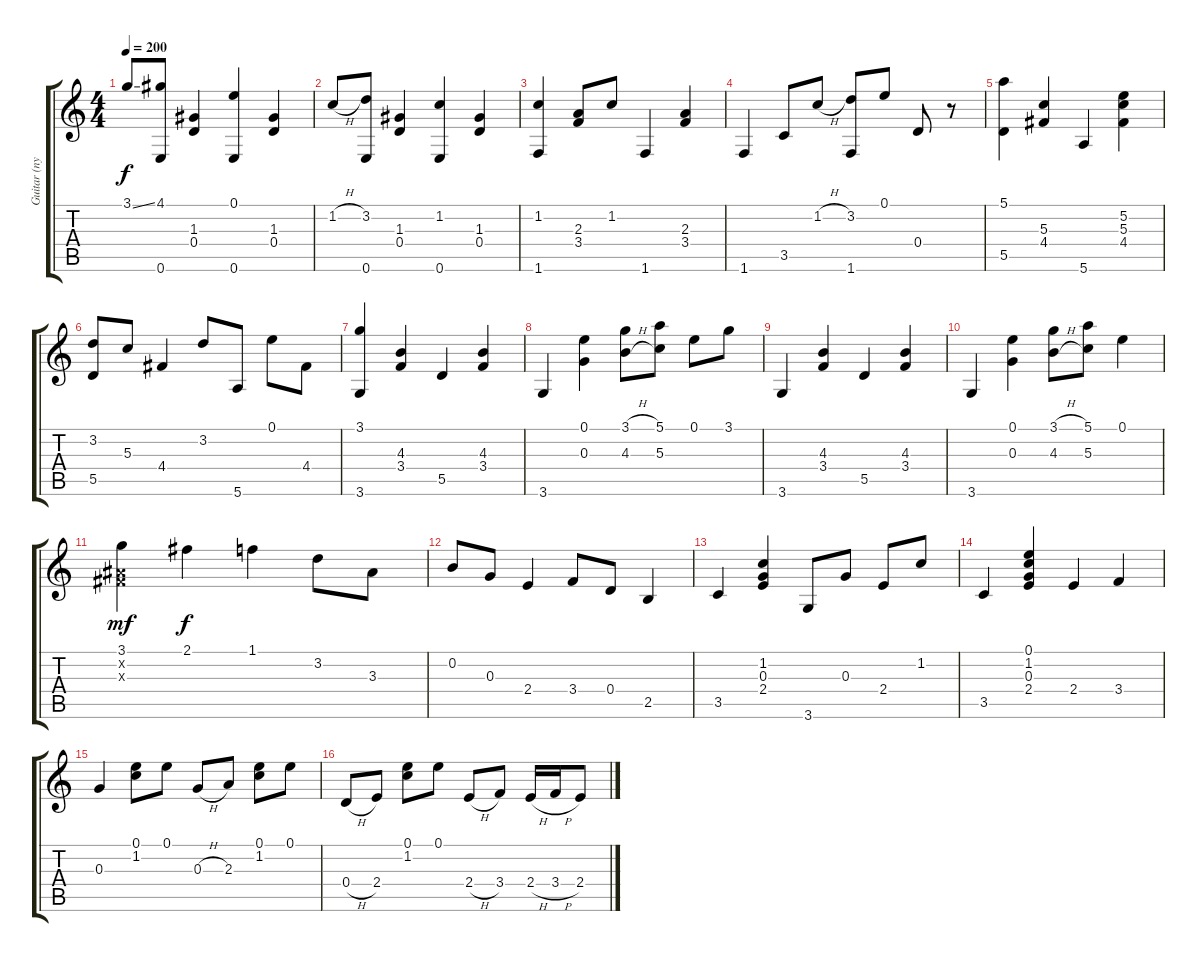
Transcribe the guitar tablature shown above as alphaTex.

\track ("Guitar (nylon)" "Guitar (ny") {instrument acousticguitarnylon}
\staff {score tabs}
\tuning (E4 B3 G3 D3 A2 E2) {hide}
\ts (4 4)
\tempo 200
\clef g2
\ks c
3.1{ss}.8{dy f} (4.1 0.6).8 (1.3 0.4).4 (0.1 0.6).4 (1.3 0.4).4 |
1.2{h}.8 (3.2 0.6).8 (1.3 0.4).4 (1.2 0.6).4 (1.3 0.4).4 |
(1.2 1.6).4 (2.3 3.4).8 1.2.8 1.6.4 (2.3 3.4).4 |
1.6.4 3.5.8 1.2{h}.8 (3.2 1.6).8 0.1.8 0.4.8 r.8 |
(5.1 5.5).4 (5.3 4.4).4 5.6.4 (5.2 5.3 4.4).4 |
(3.2 5.5).8 5.3.8 4.4.4 3.2.8 5.6.8 0.1.8 4.4.8 |
(3.1 3.6).4 (4.3 3.4).4 5.5.4 (4.3 3.4).4 |
3.6.4 (0.1 0.3).4 (3.1{h} 4.3{h}).8 (5.1 5.3).8 0.1.8 3.1.8 |
3.6.4 (4.3 3.4).4 5.5.4 (4.3 3.4).4 |
3.6.4 (0.1 0.3).4 (3.1{h} 4.3{h}).8 (5.1 5.3).8 0.1.4 |
(3.1 -1.2{x} -1.3{x}).4{dy mf} 2.1.4{dy f} 1.1.4 3.2.8 3.3.8 |
0.2.8 0.3.8 2.4.4 3.4.8 0.4.8 2.5.4 |
3.5.4 (1.2 0.3 2.4).4 3.6.8 0.3.8 2.4.8 1.2.8 |
3.5.4 (0.1 1.2 0.3 2.4).4 2.4.4 3.4.4 |
0.3.4 (0.1 1.2).8 0.1.8 0.3{h}.8 2.3.8 (0.1 1.2).8 0.1.8 |
0.4{h}.8 2.4.8 (0.1 1.2).8 0.1.8 2.4{h}.8 3.4.8 2.4{h}.16 3.4{h}.16 2.4.8
